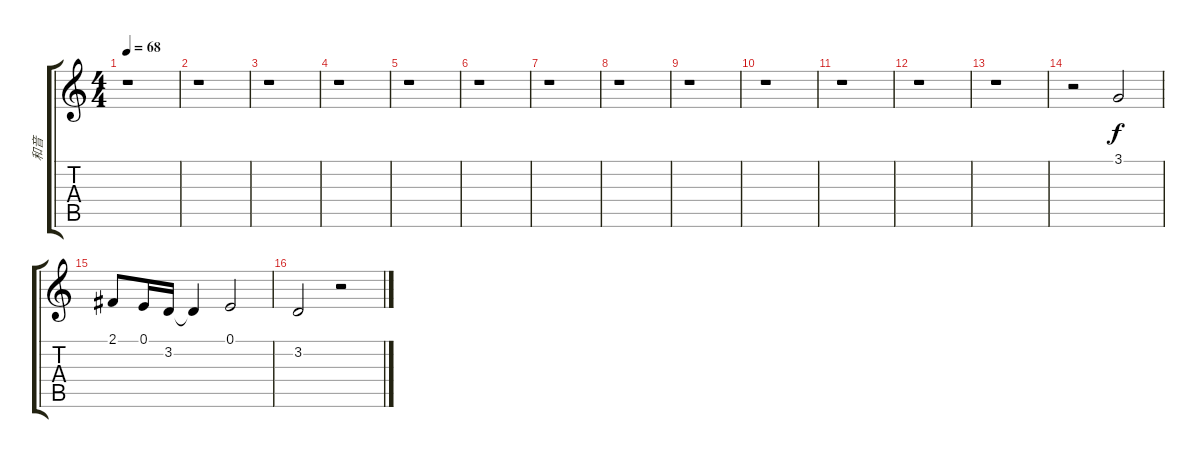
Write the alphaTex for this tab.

\track ("和音" "和音") {instrument stringensemble1}
\staff {score tabs}
\tuning (E4 B3 G3 D3 A2 E2) {hide}
\ts (4 4)
\tempo 68
\clef g2
\ks c
r.1{dy f} |
r.1 |
r.1 |
r.1 |
r.1 |
r.1 |
r.1 |
r.1 |
r.1 |
r.1 |
r.1 |
r.1 |
r.1 |
r.2 3.1.2 |
2.1.8 0.1.16 3.2.16 3.2{t}.4 0.1.2 |
3.2.2 r.2
